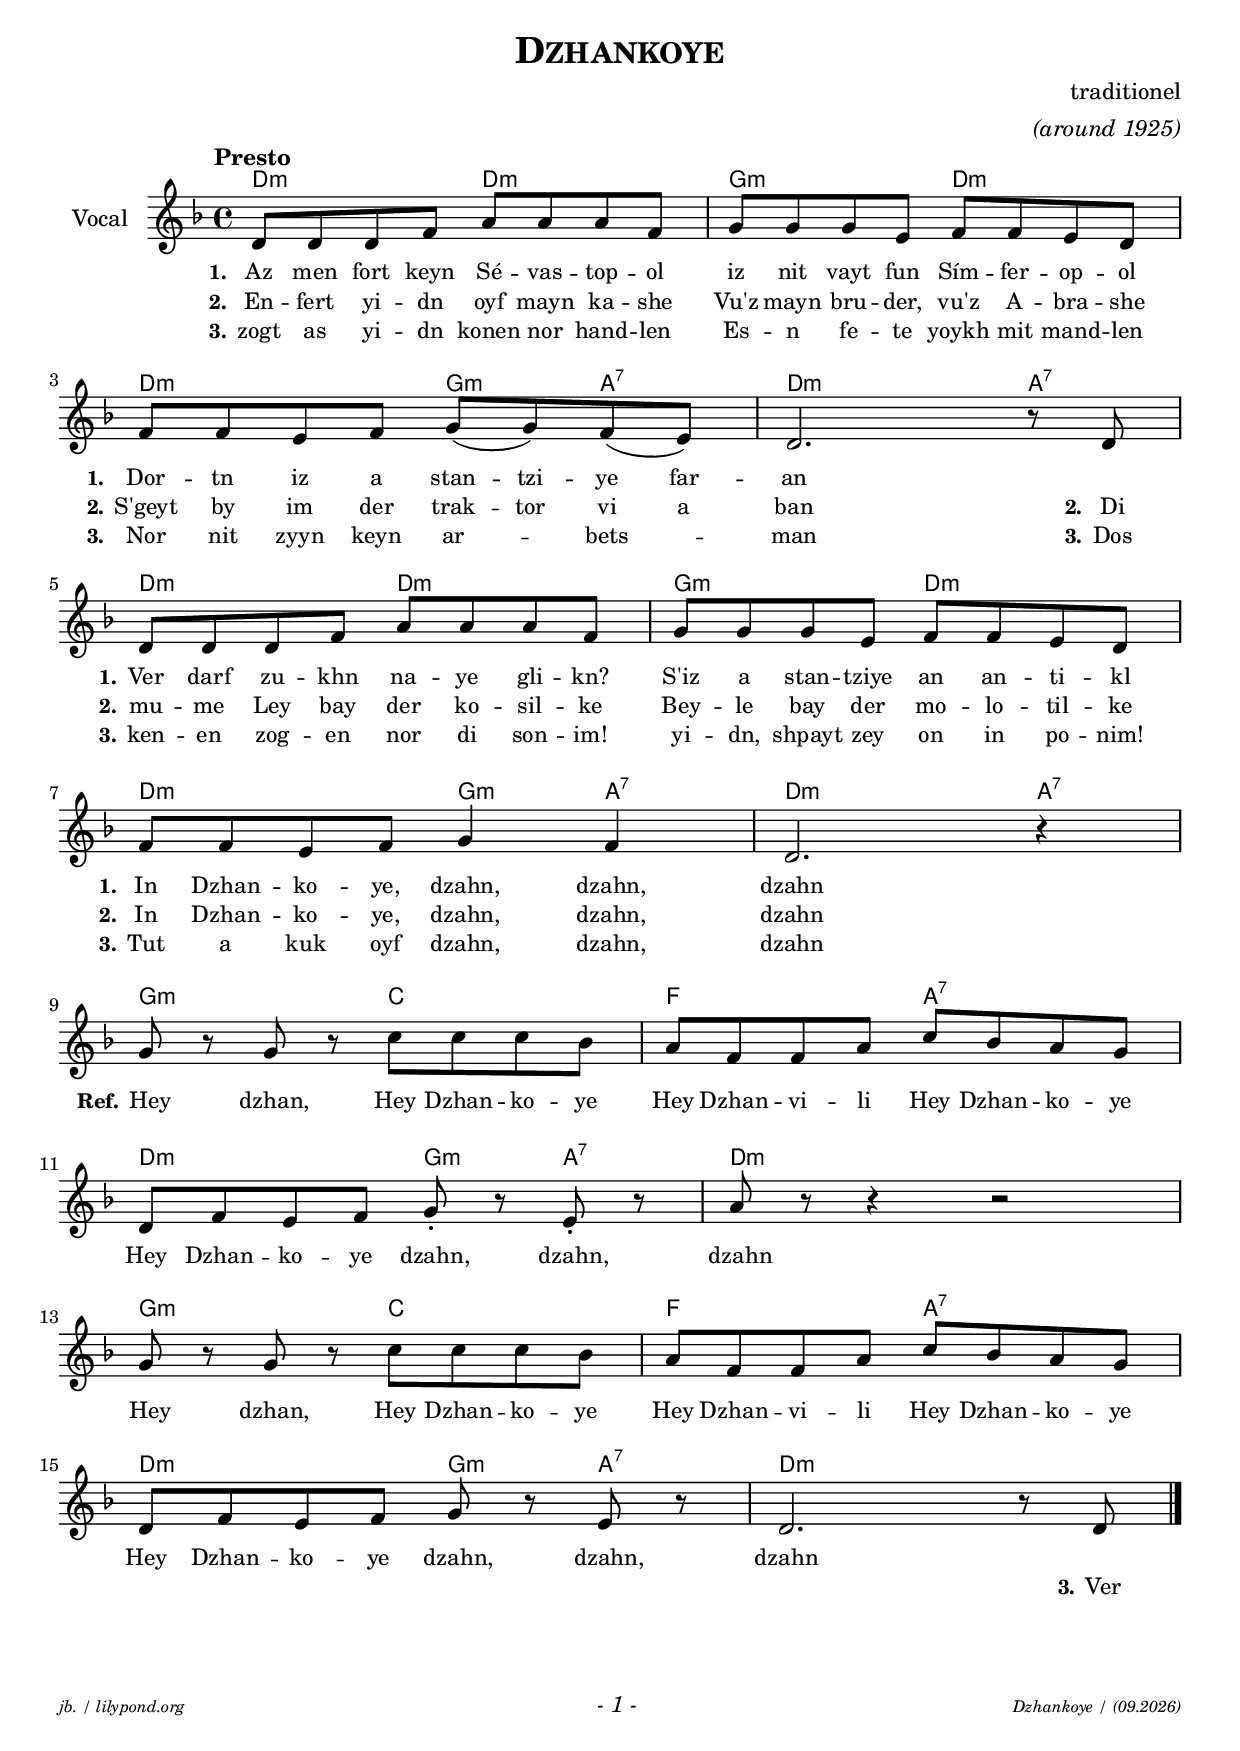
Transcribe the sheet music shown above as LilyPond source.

\version "2.20.0"

\version "2.20.0"

piecename_footerline = "Dzhankoye"

\header {
  title = \markup \caps "Dzhankoye"
  composer = "traditionel"
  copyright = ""
  arranger = \markup \italic "(around 1925)"
  meter = \markup \italic {""}
}

\include "../_common/footers.ily"
\footer_common_with_pagenum 

\paper {
  system-system-spacing.padding = #3 % spacer between the staff group
}

\markup \vspace #0 % space between header and score

\version "2.20.0"

global = {
  \key d \minor
  \time 4/4
}

voice_vocal = \fixed c'{
   \clef "treble" 
   d8 d d f a a a f g g g e f f e d\break 
   f f e f g (g) f (e) d2. r8 d8 \break
   d8 d d f a a a f g g g e f f e d \break
   f f e f g4 f4 d2. r4 \break
   g8 r g r c' c' c' bes a f f a c' bes a g  \break
   d f e f g-. r e-. r a r r4 r2 \break
   g8 r g r c' c' c' bes a f f a c' bes a g \break
   d f e f g r e r d2. r8 d8 
   \bar "|."
   }

 
voice_chords = \chordmode { 
    d2:m d2:m g2:m d2:m
    d2:m g4:m a4:7 d2.:m a4:7
    d2:m d2:m g2:m d2:m
    d2:m g4:m a4:7 d2.:m a4:7
    g2:m c2 f2 a2:7
    d2:m g4:m a4:7 d1:m
    g2:m c2 f2 a2:7
    d2:m g4:m a4:7 d1:m
    }

\version "2.20.0"

stanza_one = \lyricmode 
{ 
  \set fontSize = #-1
  \set stanza = "1."
  Az8 men fort keyn Sé -- vas -- top -- ol iz nit vayt fun Sím -- fer -- op -- ol 
  \set stanza = "1."
  Dor -- tn iz a stan -- tzi -- ye far -- an1
  \set stanza = "1."
  Ver8 darf zu -- khn na -- ye gli -- kn? S'iz a stan -- tziye an an -- ti -- kl 
  \set stanza = "1."
  In Dzhan -- ko -- ye, dzahn,4 dzahn,4 dzahn1
  %REFRAIN
  \set stanza = "Ref."
  Hey4 dzhan,4 Hey8 Dzhan -- ko -- ye Hey8 Dzhan -- vi -- li Hey8 Dzhan -- ko -- ye
  Hey8 Dzhan -- ko -- ye dzahn,4 dzahn,4 dzahn1
  Hey4 dzhan,4 Hey8 Dzhan -- ko -- ye Hey8 Dzhan -- vi -- li Hey8 Dzhan -- ko -- ye
  Hey8 Dzhan -- ko -- ye dzahn,4 dzahn,4 dzahn1
}
stanza_two = \lyricmode 
{ 
  \set fontSize = #-1
  \set stanza = "2."
  En8 -- fert yi -- dn oyf8 mayn ka -- she Vu'z mayn bru -- der, vu'z A -- bra -- she
  \set stanza = "2." 
  S'geyt by im der trak -- tor vi a ban2. 8 \set stanza = "2." Di8
  \set stanza = "2." 
  mu -- me Ley bay der ko -- sil -- ke Bey -- le bay der mo -- lo -- til -- ke
  \set stanza = "2." 
  In Dzhan -- ko -- ye, dzahn,4 dzahn,4 dzahn1
   1 1 1 1 1 1 1 2 4 8 \set stanza = "3." Ver
}
stanza_three = \lyricmode 
{ 
  \set fontSize = #-1
  \set stanza = "3."
  zogt8 as yi -- dn konen8 nor hand -- len Es -- n fe -- te yoykh mit mand -- len 
  \set stanza = "3."
  Nor nit zyyn keyn ar4 -- bets4 -- man2. 8 \set stanza = "3." Dos
  \set stanza = "3."
  ken -- en zog -- en nor di son -- im! yi -- dn, shpayt zey on in po -- nim!
  \set stanza = "3."
  Tut a kuk oyf  dzahn,4 dzahn,4 dzahn1
  %In Dzhan -- ko -- ye, dzahn,4 dzahn,4 dzahn1
}


\score {
  <<
    \new ChordNames \with { \override ChordName.font-size = #+0 }
      \voice_chords
  
    \new Staff \with {
      midiInstrument = "acoustic guitar (nylon)"
      instrumentName = "Vocal" }
      {
        \global
        \tempo "Presto"
        \voice_vocal
      }
      
    \new Lyrics \with {    
      \override VerticalAxisGroup.nonstaff-relatedstaff-spacing.padding = #1.3  %spacer before first textlines
        }
      \stanza_one
      
    \new Lyrics  
      \stanza_two
    
    \new Lyrics 
      \stanza_three
  >>

  \layout { }
  \midi { \tempo 4=120 }
}
